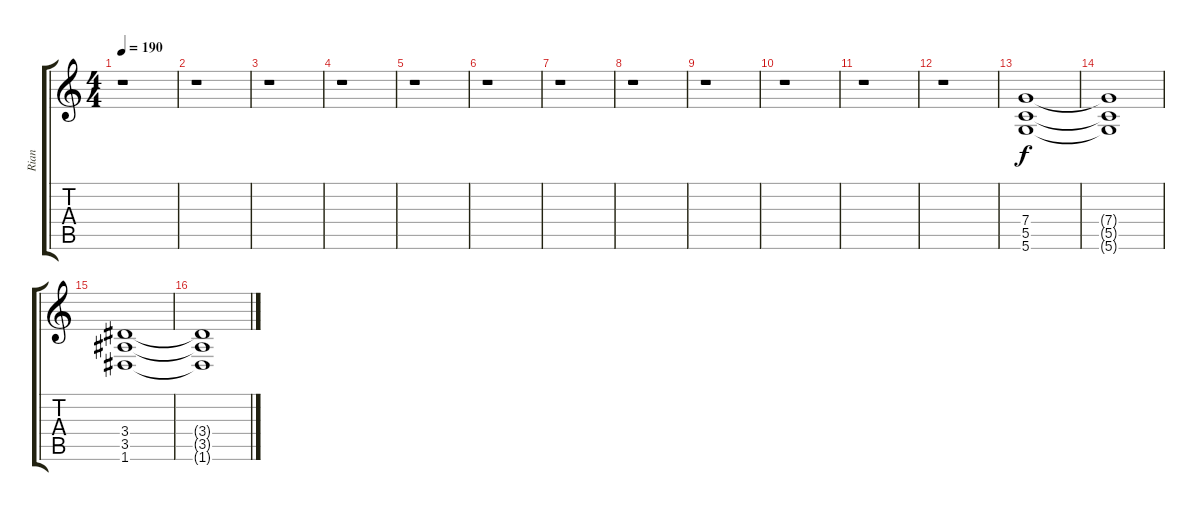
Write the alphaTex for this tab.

\track ("Rian" "Rian") {instrument distortionguitar}
\staff {score tabs}
\tuning (D4 A3 F3 C3 G2 D2) {hide}
\ts (4 4)
\tempo 190
\clef g2
\ks c
r.1{dy f} |
r.1 |
r.1 |
r.1 |
r.1 |
r.1 |
r.1 |
r.1 |
r.1 |
r.1 |
r.1 |
r.1 |
(7.4 5.5 5.6).1 |
(7.4{t} 5.5{t} 5.6{t}).1 |
(3.4 3.5 1.6).1 |
(3.4{t} 3.5{t} 1.6{t}).1
